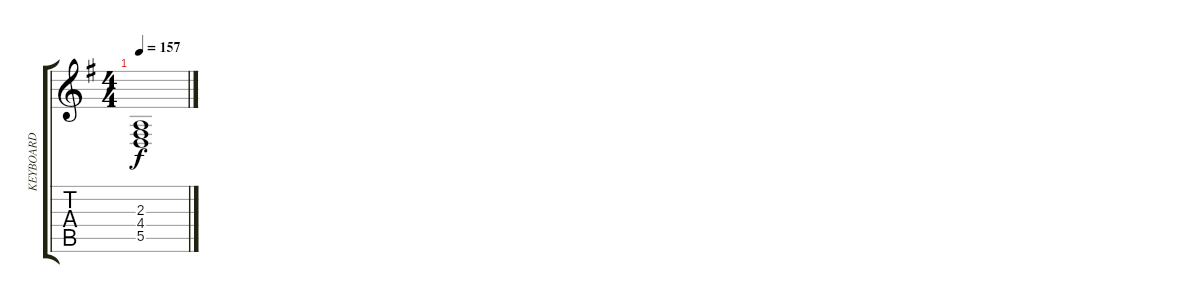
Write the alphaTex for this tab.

\track ("KEYBOARD" "KEYBOARD") {instrument synthstrings1}
\staff {score tabs}
\tuning (E4 B3 G3 D3 A2 E2) {hide}
\ts (4 4)
\tempo 157
\clef g2
\ks g
(2.3{t} 4.4{t} 5.5{t}).1{dy f}
